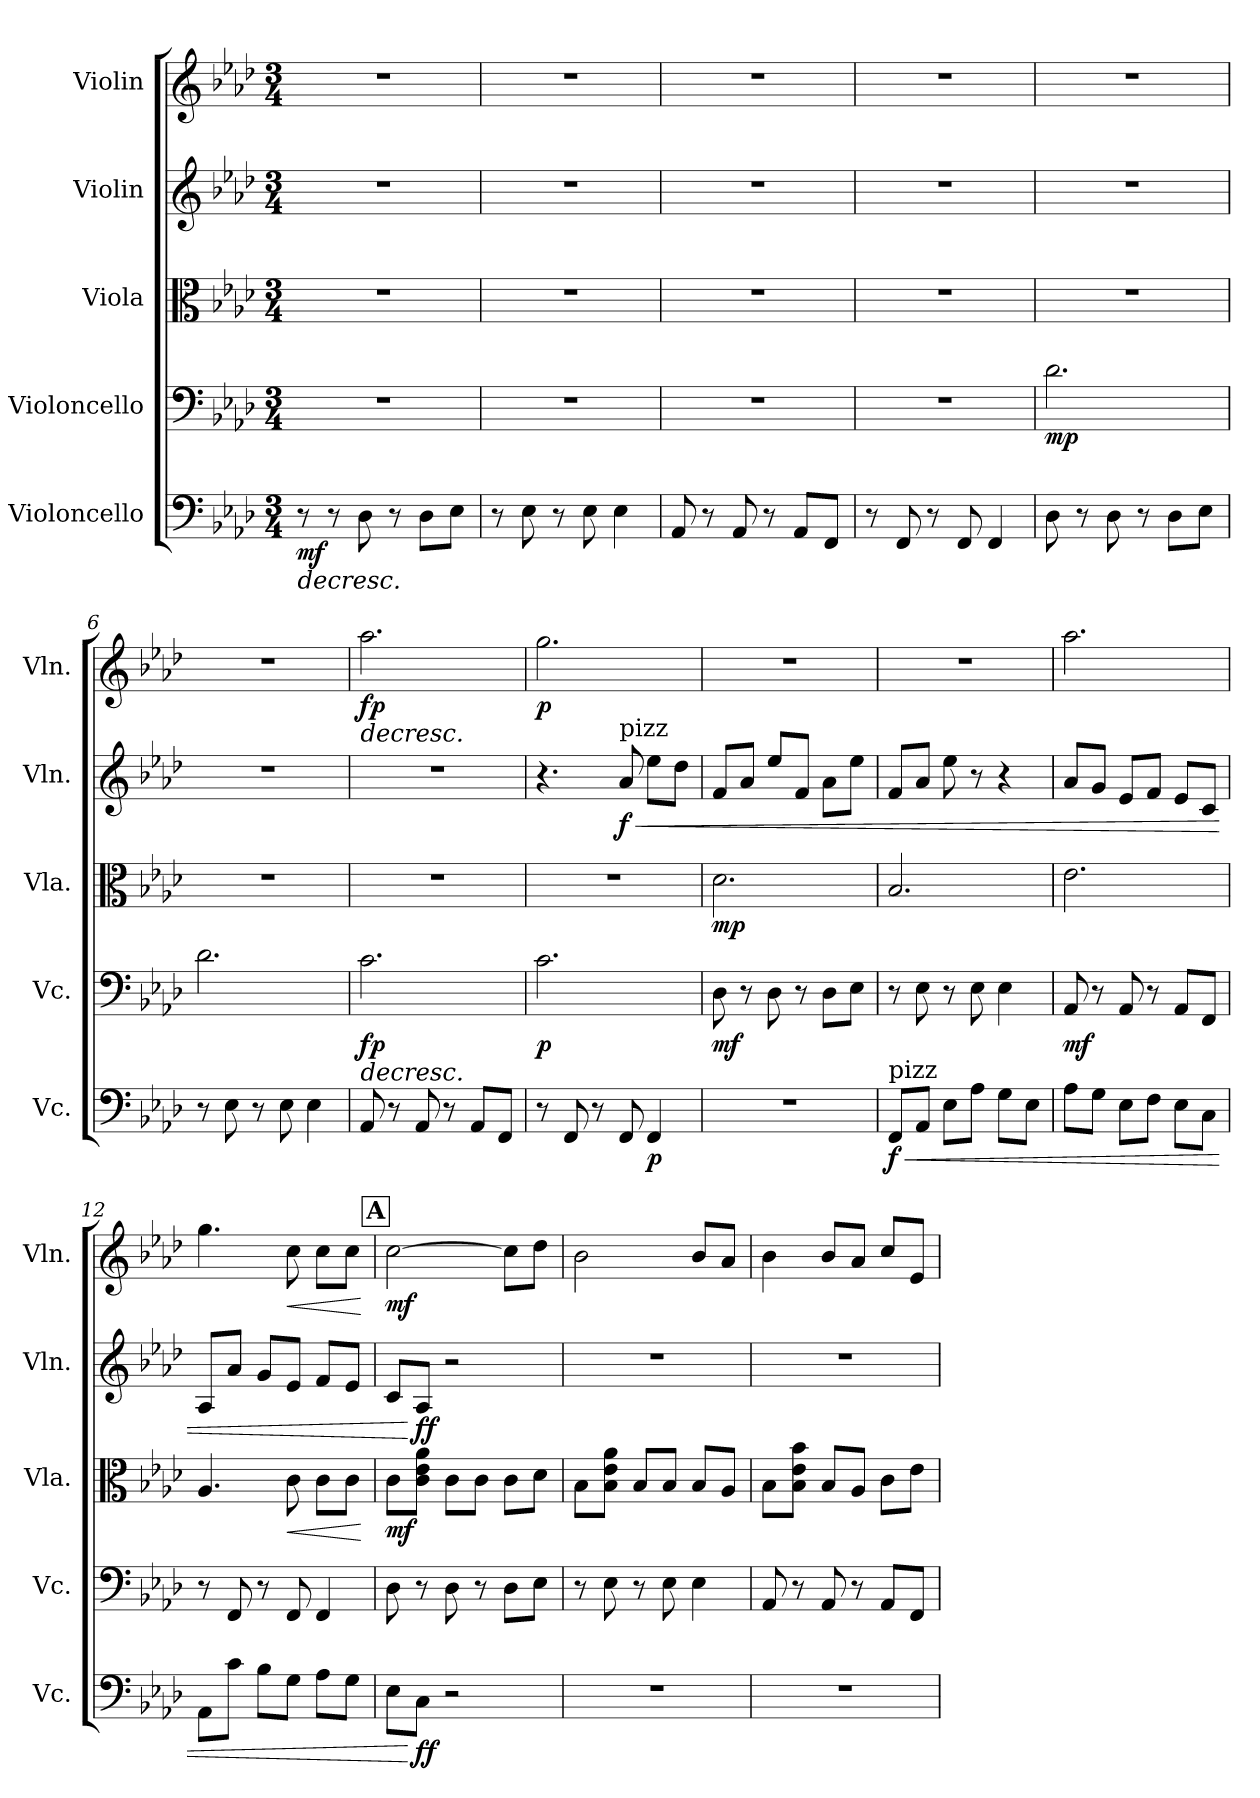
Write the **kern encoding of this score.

**kern	**dynam	**kern	**dynam	**kern	**dynam	**kern	**dynam	**kern	**dynam
*part5	*part5	*part4	*part4	*part3	*part3	*part2	*part2	*part1	*part1
*staff5	*staff5	*staff4	*staff4	*staff3	*staff3	*staff2	*staff2	*staff1	*staff1
*I"Violoncello	*	*I"Violoncello	*	*I"Viola	*	*I"Violin	*	*I"Violin	*
*I'Vc.	*	*I'Vc.	*	*I'Vla.	*	*I'Vln.	*	*I'Vln.	*
*clefF4	*	*clefF4	*	*clefC3	*	*clefG2	*	*clefG2	*
*k[b-e-a-d-]	*	*k[b-e-a-d-]	*	*k[b-e-a-d-]	*	*k[b-e-a-d-]	*	*k[b-e-a-d-]	*
*M3/4	*	*M3/4	*	*M3/4	*	*M3/4	*	*M3/4	*
*MM120	*	*MM120	*	*MM120	*	*MM120	*	*MM120	*
=1	=1	=1	=1	=1	=1	=1	=1	=1	=1
!	!LO:HP:b	!	!	!	!	!	!	!	!
!	!LO:DY:n=1:b	!	!	!	!	!	!	!	!
8r	> mf	2.r	.	2.r	.	2.r	.	2.r	.
8r	.	.	.	.	.	.	.	.	.
8D-\	.	.	.	.	.	.	.	.	.
8r	.	.	.	.	.	.	.	.	.
8D-\L	.	.	.	.	.	.	.	.	.
8E-\J	.	.	.	.	.	.	.	.	.
=2	=2	=2	=2	=2	=2	=2	=2	=2	=2
8r	.	2.r	.	2.r	.	2.r	.	2.r	.
8E-\	.	.	.	.	.	.	.	.	.
8r	.	.	.	.	.	.	.	.	.
8E-\	.	.	.	.	.	.	.	.	.
4E-\	.	.	.	.	.	.	.	.	.
=3	=3	=3	=3	=3	=3	=3	=3	=3	=3
8AA-/	.	2.r	.	2.r	.	2.r	.	2.r	.
8r	.	.	.	.	.	.	.	.	.
8AA-/	.	.	.	.	.	.	.	.	.
8r	.	.	.	.	.	.	.	.	.
8AA-/L	.	.	.	.	.	.	.	.	.
8FF/J	.	.	.	.	.	.	.	.	.
=4	=4	=4	=4	=4	=4	=4	=4	=4	=4
8r	.	2.r	.	2.r	.	2.r	.	2.r	.
8FF/	.	.	.	.	.	.	.	.	.
8r	.	.	.	.	.	.	.	.	.
8FF/	.	.	.	.	.	.	.	.	.
4FF/	.	.	.	.	.	.	.	.	.
=5	=5	=5	=5	=5	=5	=5	=5	=5	=5
!	!	!	!LO:DY:b	!	!	!	!	!	!
8D-\	.	2.d-\	mp	2.r	.	2.r	.	2.r	.
8r	.	.	.	.	.	.	.	.	.
8D-\	.	.	.	.	.	.	.	.	.
8r	.	.	.	.	.	.	.	.	.
8D-\L	.	.	.	.	.	.	.	.	.
8E-\J	.	.	.	.	.	.	.	.	.
=6	=6	=6	=6	=6	=6	=6	=6	=6	=6
8r	.	2.d-\	.	2.r	.	2.r	.	2.r	.
8E-\	.	.	.	.	.	.	.	.	.
8r	.	.	.	.	.	.	.	.	.
8E-\	.	.	.	.	.	.	.	.	.
4E-\	.	.	.	.	.	.	.	.	.
!!LO:LB:g=z
=7	=7	=7	=7	=7	=7	=7	=7	=7	=7
!	!	!	!LO:HP:b	!	!	!	!	!	!LO:HP:b
!	!	!	!LO:DY:n=1:b	!	!	!	!	!	!LO:DY:n=1:b
8AA-/	.	2.c\	> fp	2.r	.	2.r	.	2.aa-\	> fp
8r	.	.	.	.	.	.	.	.	.
8AA-/	.	.	.	.	.	.	.	.	.
8r	.	.	.	.	.	.	.	.	.
8AA-/L	.	.	.	.	.	.	.	.	.
8FF/J	.	.	.	.	.	.	.	.	.
=8	=8	=8	=8	=8	=8	=8	=8	=8	=8
!	!	!	!LO:DY:b	!	!	!	!	!	!LO:DY:b
8r	.	2.c\	p	2.r	.	4.r	.	2.gg\	p
8FF/	.	.	.	.	.	.	.	.	.
8r	.	.	.	.	.	.	.	.	.
!	!	!	!	!	!	!LO:TX:a:t=pizz	!	!	!
!	!	!	!	!	!	!	!LO:HP:b	!	!
!	!	!	!	!	!	!	!LO:DY:n=1:b	!	!
8FF/	.	.	.	.	.	8a-/	< f	.	.
!	!LO:DY:b	!	!	!	!	!	!	!	!
4FF/	p	.	.	.	.	8ee-\L	.	.	.
.	.	.	.	.	.	8dd-\J	.	.	.
.	]	.	]	.	.	.	.	.	]
=9	=9	=9	=9	=9	=9	=9	=9	=9	=9
!	!	!	!LO:DY:b	!	!LO:DY:b	!	!	!	!
2.r	.	8D-\	mf	2.d-\	mp	8f/L	.	2.r	.
.	.	8r	.	.	.	8a-/J	.	.	.
.	.	8D-\	.	.	.	8ee-/L	.	.	.
.	.	8r	.	.	.	8f/J	.	.	.
.	.	8D-\L	.	.	.	8a-\L	.	.	.
.	.	8E-\J	.	.	.	8ee-\J	.	.	.
=10	=10	=10	=10	=10	=10	=10	=10	=10	=10
!LO:TX:a:t=pizz	!	!	!	!	!	!	!	!	!
!	!LO:HP:b	!	!	!	!	!	!	!	!
!	!LO:DY:n=1:b	!	!	!	!	!	!	!	!
8FF/L	< f	8r	.	2.B-/	.	8f/L	.	2.r	.
8AA-/J	.	8E-\	.	.	.	8a-/J	.	.	.
8E-\L	.	8r	.	.	.	8ee-\	.	.	.
8A-\J	.	8E-\	.	.	.	8r	.	.	.
8G\L	.	4E-\	.	.	.	4r	.	.	.
8E-\J	.	.	.	.	.	.	.	.	.
=11	=11	=11	=11	=11	=11	=11	=11	=11	=11
!	!	!	!LO:DY:b	!	!	!	!	!	!
8A-\L	.	8AA-/	mf	2.e-\	.	8a-/L	.	2.aa-\	.
8G\J	.	8r	.	.	.	8g/J	.	.	.
8E-\L	.	8AA-/	.	.	.	8e-/L	.	.	.
8F\J	.	8r	.	.	.	8f/J	.	.	.
8E-\L	.	8AA-/L	.	.	.	8e-/L	.	.	.
8C\J	.	8FF/J	.	.	.	8c/J	.	.	.
!!LO:PB:g=z
=12	=12	=12	=12	=12	=12	=12	=12	=12	=12
8AA-\L	.	8r	.	4.A-/	.	8A-/L	.	4.gg\	.
8c\J	.	8FF/	.	.	.	8a-/J	.	.	.
8B-\L	.	8r	.	.	.	8g/L	.	.	.
!	!	!	!	!	!LO:HP:b	!	!	!	!LO:HP:b
8G\J	.	8FF/	.	8c\	<	8e-/J	.	8cc\	<
8A-\L	.	4FF/	.	8c\L	.	8f/L	.	8cc\L	.
8G\J	.	.	.	8c\J	.	8e-/J	.	8cc\J	.
.	.	.	.	.	[	.	.	.	[
!!LO:REH:place=s1:a:B:fs=14:t=A
=13	=13	=13	=13	=13	=13	=13	=13	=13	=13
!	!	!	!	!	!LO:DY:b	!	!	!	!LO:DY:b
8E-\L	.	8D-\	.	8c\L	mf	8c/L	.	[2cc\	mf
!	!LO:DY:n=1:b	!	!	!	!	!	!LO:DY:n=1:b	!	!
8C\J	[ ff	8r	.	8c\ 8e-\ 8a-\J	.	8A-/J	[ ff	.	.
2r	.	8D-\	.	8c\L	.	2r	.	.	.
.	.	8r	.	8c\J	.	.	.	.	.
.	.	8D-\L	.	8c\L	.	.	.	8cc\L]	.
.	.	8E-\J	.	8d-\J	.	.	.	8dd-\J	.
=14	=14	=14	=14	=14	=14	=14	=14	=14	=14
2.r	.	8r	.	8B-\L	.	2.r	.	2b-\	.
.	.	8E-\	.	8B-\ 8e-\ 8a-\J	.	.	.	.	.
.	.	8r	.	8B-/L	.	.	.	.	.
.	.	8E-\	.	8B-/J	.	.	.	.	.
.	.	4E-\	.	8B-/L	.	.	.	8b-/L	.
.	.	.	.	8A-/J	.	.	.	8a-/J	.
=15	=15	=15	=15	=15	=15	=15	=15	=15	=15
2.r	.	8AA-/	.	8B-\L	.	2.r	.	4b-\	.
.	.	8r	.	8B-\ 8e-\ 8b-\J	.	.	.	.	.
.	.	8AA-/	.	8B-/L	.	.	.	8b-/L	.
.	.	8r	.	8A-/J	.	.	.	8a-/J	.
.	.	8AA-/L	.	8c\L	.	.	.	8cc/L	.
.	.	8FF/J	.	8e-\J	.	.	.	8e-/J	.
=	=	=	=	=	=	=	=	=	=
*-	*-	*-	*-	*-	*-	*-	*-	*-	*-
